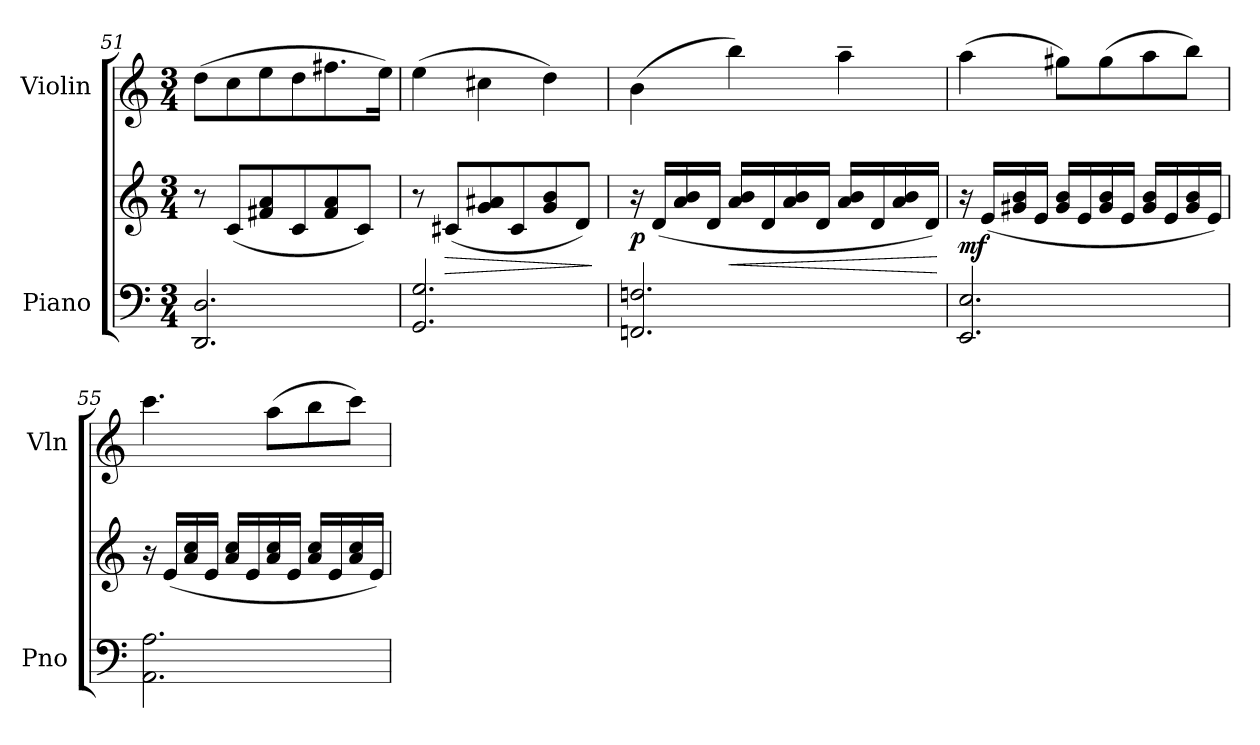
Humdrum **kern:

**kern	**kern	**dynam	**kern
*part2	*part2	*part2	*part1
*staff3	*staff2	*staff2/3	*staff1
*I"Piano	*	*	*I"Violin
*I'Pno	*	*	*I'Vln
*clefF4	*clefG2	*	*clefG2
*k[]	*k[]	*	*k[]
*M3/4	*M3/4	*	*M3/4
=51	=51	=51	=51
2.DD/ 2.D/	8r	.	(>8dd\L
.	(<8c/L	.	8cc\
.	8f#X/ 8a/	.	8ee\
.	8c/	.	8dd\
.	8f#/ 8a/	.	8.ff#X\
.	8c/J)	.	.
.	.	.	16ee\Jk)
!!LO:LB:g=z
=52	=52	=52	=52
2.GG/ 2.G/	8r	.	(>4ee\
!	!	!LO:HP:b	!
.	(<8c#X/L	>	.
.	8g/ 8a#X/	.	4cc#X\
.	8c#/	.	.
.	8g/ 8b/	.	4dd\)
.	8d/J)	.	.
.	.	]	.
=53	=53	=53	=53
!	!	!LO:DY:b	!
2.FFn/ 2.Fn/	16r	p	(>4b\
.	(<16d/LL	.	.
.	16a/ 16b/	.	.
.	16d/JJ	.	.
!	!	!LO:HP:b	!
.	16a/ 16b/LL	<	4bb\)
.	16d/	.	.
.	16a/ 16b/	.	.
.	16d/JJ	.	.
.	16a/ 16b/LL	.	4aa~\
.	16d/	.	.
.	16a/ 16b/	.	.
.	16d/JJ)	.	.
.	.	[	.
=54	=54	=54	=54
!	!	!LO:DY:b	!
2.EE/ 2.E/	16r	mf	(>4aa\
.	(<16e/LL	.	.
.	16g#X/ 16b/	.	.
.	16e/JJ	.	.
.	16g#/ 16b/LL	.	8gg#X\L)
.	16e/	.	.
.	16g#/ 16b/	.	(>8gg#\
.	16e/JJ	.	.
.	16g#/ 16b/LL	.	8aa\
.	16e/	.	.
.	16g#/ 16b/	.	8bb\J)
.	16e/JJ)	.	.
!!LO:LB:g=z
=55	=55	=55	=55
2.AA\ 2.A\	16r	.	4.ccc\
.	(<16e/LL	.	.
.	16a/ 16cc/	.	.
.	16e/JJ	.	.
.	16a/ 16cc/LL	.	.
.	16e/	.	.
.	16a/ 16cc/	.	(>8aa\L
.	16e/JJ	.	.
.	16a/ 16cc/LL	.	8bb\
.	16e/	.	.
.	16a/ 16cc/	.	8ccc\J)
.	16e/JJ)	.	.
=	=	=	=
*-	*-	*-	*-
